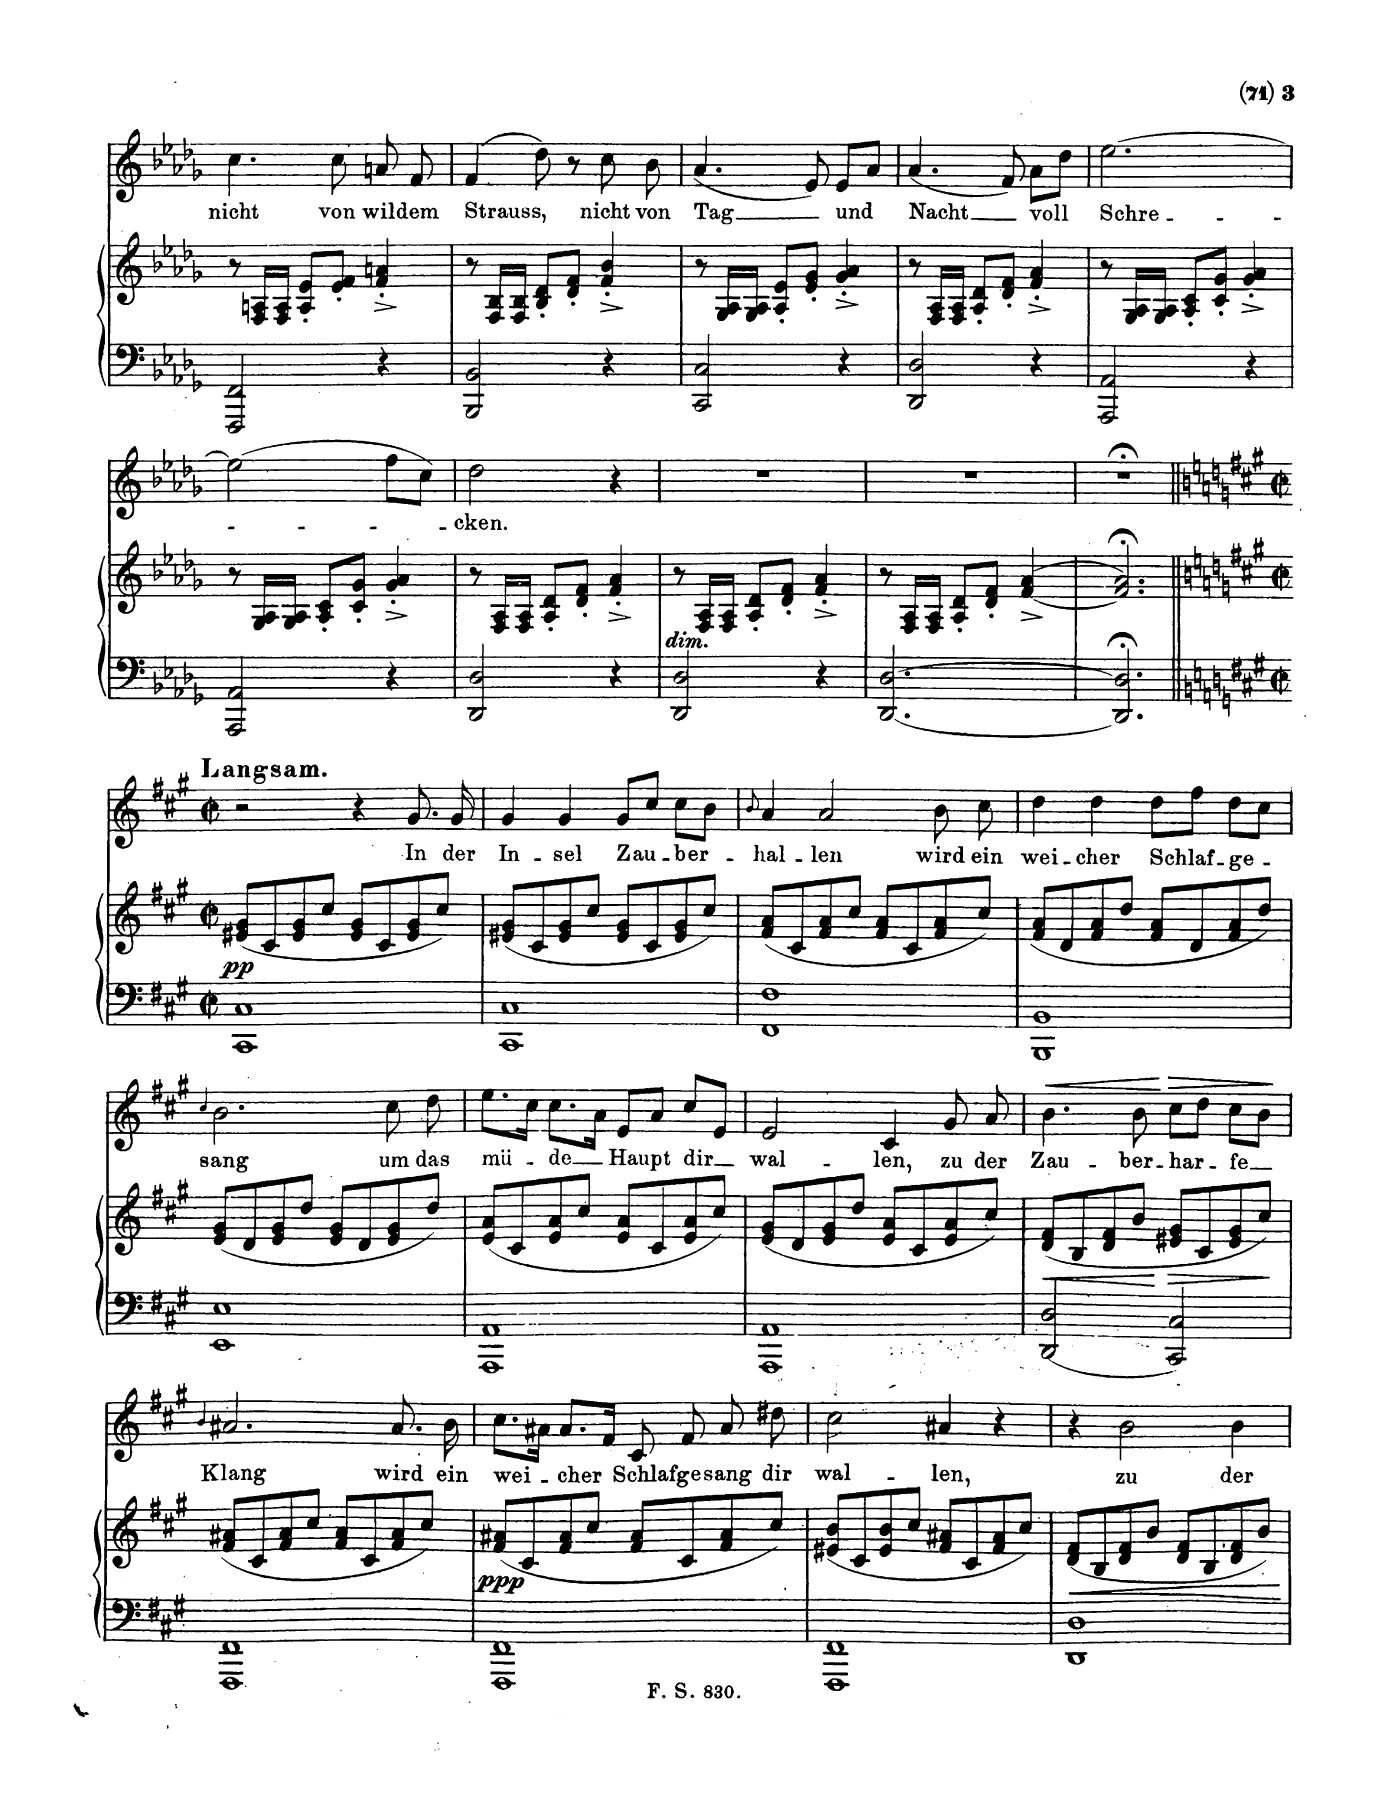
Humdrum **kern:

**kern	**kern	**dynam	**kern	**text	**dynam
*part2	*part2	*part2	*part1	*part1	*part1
*staff3	*staff2	*staff2/3	*staff1	*staff1	*staff1
*I"Piano	*	*	*I"Voice	*	*
*I'Pno	*	*	*	*	*
*clefF4	*clefG2	*	*clefG2	*	*
*k[b-e-a-d-g-]	*k[b-e-a-d-g-]	*	*k[b-e-a-d-g-]	*	*
*M3/4	*M3/4	*	*M3/4	*	*
=21	=21	=21	=21	=21	=21
2FFF/ 2FF/	8r	.	4.cc\	nicht	.
.	16F/ 16An/LL	.	.	.	.
.	16F/ 16A/JJ	.	.	.	.
.	8A/' 8e-/'L	.	.	.	.
.	8e-/' 8f/'J	.	8cc\	von	.
4r	4f/'^ 4an/'^	.	8an/	wil-	.
.	.	.	8f/	-dem	.
=22	=22	=22	=22	=22	=22
2BBB-/ 2BB-/	8r	.	(4f/	Strauss,	.
.	16F/ 16B-/LL	.	.	.	.
.	16F/ 16B-/JJ	.	.	.	.
.	8B-/' 8d-/'L	.	8dd-\)	.	.
.	8d-/' 8f/'J	.	8r	.	.
4r	4f/'^ 4b-/'^	.	8cc\	nicht	.
.	.	.	8b-\	von	.
=23	=23	=23	=23	=23	=23
2CC/ 2C/	8r	.	(4.a-/	Tag	.
.	16G-/ 16A-/LL	.	.	.	.
.	16G-/ 16A-/JJ	.	.	.	.
.	8A-/' 8e-/'L	.	.	.	.
.	8e-/' 8g-/'J	.	8e-/)	.	.
4r	4g-/'^ 4a-/'^	.	8e-/L	und	.
.	.	.	8a-/J	.	.
=24	=24	=24	=24	=24	=24
2DD-/ 2D-/	8r	.	(4.a-/	Nacht	.
.	16F/ 16A-/LL	.	.	.	.
.	16F/ 16A-/JJ	.	.	.	.
.	8A-/' 8d-/'L	.	.	.	.
.	8d-/' 8f/'J	.	8f/)	.	.
4r	4f/'^ 4a-/'^	.	8a-\L	voll	.
.	.	.	8dd-\J	.	.
=25	=25	=25	=25	=25	=25
2AAA-/ 2AA-/	8r	.	[2.ee-\	Schre-	.
.	16G-/ 16A-/LL	.	.	.	.
.	16G-/ 16A-/JJ	.	.	.	.
.	8A-/' 8c/'L	.	.	.	.
.	8c/' 8g-/'J	.	.	.	.
4r	4g-/'^ 4a-/'^	.	.	.	.
=26	=26	=26	=26	=26	=26
2AAA-/ 2AA-/	8r	.	(2ee-\]	.	.
.	16G-/ 16A-/LL	.	.	.	.
.	16G-/ 16A-/JJ	.	.	.	.
.	8A-/' 8c/'L	.	.	.	.
.	8c/' 8g-/'J	.	.	.	.
4r	4g-/'^ 4a-/'^	.	8ff\L	.	.
.	.	.	8cc\J)	.	.
=27	=27	=27	=27	=27	=27
2DD-/ 2D-/	8r	.	2dd-\	-cken.	.
.	16F/ 16A-/LL	.	.	.	.
.	16F/ 16A-/JJ	.	.	.	.
.	8A-/' 8d-/'L	.	.	.	.
.	8d-/' 8f/'J	.	.	.	.
4r	4f/'^ 4a-/'^	.	4r	.	.
=28	=28	=28	=28	=28	=28
!	!LO:TX:b:i:t=dim.	!	!	!	!
2DD-/ 2D-/	8r	.	2.r	.	.
.	16F/ 16A-/LL	.	.	.	.
.	16F/ 16A-/JJ	.	.	.	.
.	8A-/' 8d-/'L	.	.	.	.
.	8d-/' 8f/'J	.	.	.	.
4r	4f/'^ 4a-/'^	.	.	.	.
=29	=29	=29	=29	=29	=29
[2.DD-/ [2.D-/	8r	.	2.r	.	.
.	16F/ 16A-/LL	.	.	.	.
.	16F/ 16A-/JJ	.	.	.	.
.	8A-/' 8d-/'L	.	.	.	.
.	8d-/' 8f/'J	.	.	.	.
.	[4f/^ [4a-/^	.	.	.	.
=30	=30	=30	=30	=30	=30
2.DD-/];< 2.D-/];<	2.f/];< 2.a-/];<	.	2.r;<	.	.
=31||	=31||	=31||	=31||	=31||	=31||
*k[f#c#g#]	*k[f#c#g#]	*	*k[f#c#g#]	*	*
*M2/2	*M2/2	*	*M2/2	*	*
*met(c|)	*met(c|)	*	*met(c|)	*	*
!	!	!	!LO:TX:a:B:t=Langsam	!	!
!	!	!LO:DY:b	!	!	!
1CC# 1C#	(8e#X/ 8g#/L	pp	2r	.	.
.	8c#/	.	.	.	.
.	8e#/ 8g#/	.	.	.	.
.	8cc#/J	.	.	.	.
.	8e#/ 8g#/L	.	4r	.	.
.	8c#/	.	.	.	.
.	8e#/ 8g#/	.	8.g#/	In	.
.	8cc#/J)	.	.	.	.
.	.	.	16g#/	der	.
=32	=32	=32	=32	=32	=32
1CC# 1C#	(8e#X/ 8g#/L	.	4g#/	In-	.
.	8c#/	.	.	.	.
.	8e#/ 8g#/	.	4g#/	-sel	.
.	8cc#/J	.	.	.	.
.	8e#/ 8g#/L	.	8g#/L	Zau-	.
.	8c#/	.	8cc#/J	.	.
.	8e#/ 8g#/	.	8cc#\L	-ber-	.
.	8cc#/J)	.	8b\J	.	.
=33	=33	=33	=33	=33	=33
.	.	.	8qb/	.	.
1FF# 1F#	(8f#/ 8a/L	.	4a/	-hal-	.
.	8c#/	.	.	.	.
.	8f#/ 8a/	.	2a/	-len	.
.	8cc#/J	.	.	.	.
.	8f#/ 8a/L	.	.	.	.
.	8c#/	.	.	.	.
.	8f#/ 8a/	.	8b\	wird	.
.	8cc#/J)	.	8cc#\	ein	.
=34	=34	=34	=34	=34	=34
1BBB 1BB	(8f#/ 8a/L	.	4dd\	wei-	.
.	8d/	.	.	.	.
.	8f#/ 8a/	.	4dd\	-cher	.
.	8dd/J	.	.	.	.
.	8f#/ 8a/L	.	8dd\L	Schlaf-	.
.	8d/	.	8ff#\J	.	.
.	8f#/ 8a/	.	8dd\L	-ge-	.
.	8dd/J)	.	8cc#\J	.	.
=35	=35	=35	=35	=35	=35
.	.	.	4qcc#/	.	.
1EE 1E	(8e/ 8g#/L	.	2.b\	-sang	.
.	8d/	.	.	.	.
.	8e/ 8g#/	.	.	.	.
.	8dd/J	.	.	.	.
.	8e/ 8g#/L	.	.	.	.
.	8d/	.	.	.	.
.	8e/ 8g#/	.	8cc#\	um	.
.	8dd/J)	.	8dd\	das	.
=36	=36	=36	=36	=36	=36
1AAA 1AA	(8e/ 8a/L	.	8.ee\L	mü-	.
.	8c#/	.	.	.	.
.	.	.	16cc#\Jk	.	.
.	8e/ 8a/	.	8.cc#\L	-de	.
.	8cc#/J	.	.	.	.
.	.	.	16a\Jk	.	.
.	8e/ 8a/L	.	8e/L	Haupt	.
.	8c#/	.	8a/J	.	.
.	8e/ 8a/	.	8cc#/L	dir	.
.	8cc#/J)	.	8e/J	.	.
=37	=37	=37	=37	=37	=37
1AAA 1AA	(8e/ 8g#/L	.	2e/	wal-	.
.	8d/	.	.	.	.
.	8e/ 8g#/	.	.	.	.
.	8dd/J	.	.	.	.
.	8e/ 8a/L	.	4c#/	-len	.
.	8c#/	.	.	.	.
.	8e/ 8a/	.	8g#/	zu	.
.	8cc#/J)	.	8a/	der	.
=38	=38	=38	=38	=38	=38
!	!	!LO:HP:b	!	!	!LO:HP:b
2DD/ 2D/	(8d/ 8f#/L	<	4.b\	Zau-	<
.	8B/	.	.	.	.
.	8d/ 8f#/	.	.	.	.
.	8b/J	.	8b\	-ber-	.
!	!	!LO:HP:n=1:b	!	!	!LO:HP:n=1:b
2CC#/ 2C#/	8e#X/ 8g#/L	[ >	8cc#\L	-har-	[ >
.	8c#/	.	8dd\J	.	.
.	8e#/ 8g#/	.	8cc#\L	-fe	.
.	8cc#/J)	.	8b\J	.	.
.	.	]	.	.	]
=39	=39	=39	=39	=39	=39
.	.	.	4qb/	.	.
1FFF# 1FF#	(8f#/ 8a#X/L	.	2.a#X/	Klang	.
.	8c#/	.	.	.	.
.	8f#/ 8a#/	.	.	.	.
.	8cc#/J	.	.	.	.
.	8f#/ 8a#/L	.	.	.	.
.	8c#/	.	.	.	.
.	8f#/ 8a#/	.	8.a#/	wird	.
.	8cc#/J)	.	.	.	.
.	.	.	16b\	ein	.
=40	=40	=40	=40	=40	=40
!	!	!LO:DY:b	!	!	!
1FFF# 1FF#	(8f#/ 8a#X/L	ppp	8.cc#\L	wei-	.
.	8c#/	.	.	.	.
.	.	.	16a#X\Jk	.	.
.	8f#/ 8a#/	.	8.a#/L	-cher	.
.	8cc#/J	.	.	.	.
.	.	.	16f#/Jk	.	.
.	8f#/ 8a#/L	.	8c#/	Schlaf-	.
.	8c#/	.	8f#/	-ge-	.
.	8f#/ 8a#/	.	8a#/	-sang	.
.	8cc#/J)	.	8dd#X\	dir	.
=41	=41	=41	=41	=41	=41
1FFF# 1FF#	(8e#X/ 8b/L	.	2cc#\	wal-	.
.	8c#/	.	.	.	.
.	8e#/ 8b/	.	.	.	.
.	8cc#/J	.	.	.	.
.	8f#/ 8a#X/L	.	4a#X/	-len,	.
.	8c#/	.	.	.	.
.	8f#/ 8a#/	.	4r	.	.
.	8cc#/J)	.	.	.	.
=42	=42	=42	=42	=42	=42
!	!	!LO:HP:b	!	!	!
1DD 1D	(8d/ 8f#/L	<	4r	.	.
.	8B/	.	.	.	.
.	8d/ 8f#/	.	2b\	zu	.
.	8b/J	.	.	.	.
.	8d/ 8f#/L	.	.	.	.
.	8B/	.	.	.	.
.	8d/ 8f#/	.	4b\	der	.
.	8b/J)	.	.	.	.
.	.	[	.	.	.
=	=	=	=	=	=
*-	*-	*-	*-	*-	*-
